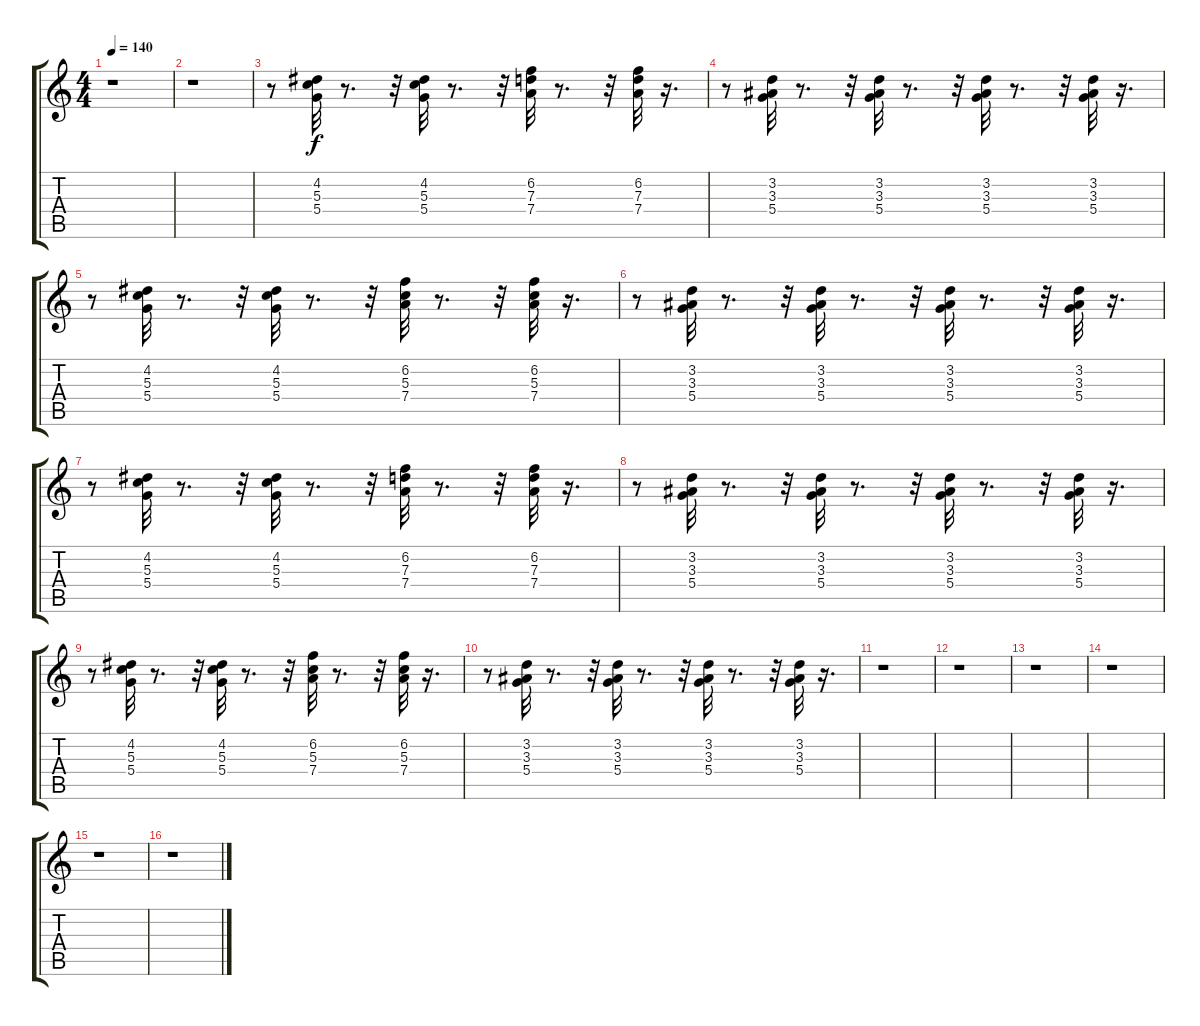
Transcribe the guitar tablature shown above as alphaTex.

\track "" {instrument overdrivenguitar}
\staff {score tabs}
\tuning (E4 B3 G3 D3 A2 E2) {hide}
\ts (4 4)
\tempo 140
\clef g2
\ks c
r.1{dy ff} |
r.1 |
r.8 (4.2 5.3 5.4).32{dy f volume 16 balance 8 instrument lead1square} r.8{d} r.32 (4.2 5.3 5.4).32 r.8{d} r.32 (6.2 7.3 7.4).32 r.8{d} r.32 (6.2 7.3 7.4).32 r.16{d} |
r.8 (3.2 3.3 5.4).32 r.8{d} r.32 (3.2 3.3 5.4).32 r.8{d} r.32 (3.2 3.3 5.4).32 r.8{d} r.32 (3.2 3.3 5.4).32 r.16{d} |
r.8 (4.2 5.3 5.4).32 r.8{d} r.32 (4.2 5.3 5.4).32 r.8{d} r.32 (6.2 5.3 7.4).32 r.8{d} r.32 (6.2 5.3 7.4).32 r.16{d} |
r.8 (3.2 3.3 5.4).32 r.8{d} r.32 (3.2 3.3 5.4).32 r.8{d} r.32 (3.2 3.3 5.4).32 r.8{d} r.32 (3.2 3.3 5.4).32 r.16{d} |
r.8 (4.2 5.3 5.4).32 r.8{d} r.32 (4.2 5.3 5.4).32 r.8{d} r.32 (6.2 7.3 7.4).32 r.8{d} r.32 (6.2 7.3 7.4).32 r.16{d} |
r.8 (3.2 3.3 5.4).32 r.8{d} r.32 (3.2 3.3 5.4).32 r.8{d} r.32 (3.2 3.3 5.4).32 r.8{d} r.32 (3.2 3.3 5.4).32 r.16{d} |
r.8 (4.2 5.3 5.4).32 r.8{d} r.32 (4.2 5.3 5.4).32 r.8{d} r.32 (6.2 5.3 7.4).32 r.8{d} r.32 (6.2 5.3 7.4).32 r.16{d} |
r.8 (3.2 3.3 5.4).32 r.8{d} r.32 (3.2 3.3 5.4).32 r.8{d} r.32 (3.2 3.3 5.4).32 r.8{d} r.32 (3.2 3.3 5.4).32 r.16{d} |
r.1 |
r.1 |
r.1 |
r.1 |
r.1 |
r.1
